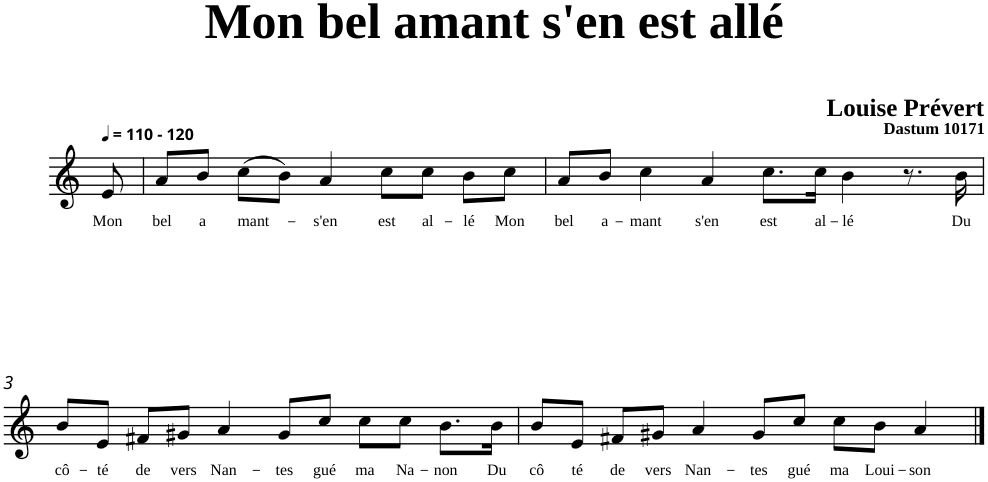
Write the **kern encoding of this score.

**kern	**text
*part1	*part1
*staff1	*staff1
*clefG2	*
*k[]	*
=	=
!LO:TX:a:B:t=- 120	!
!	!LO:LY:b
8e/	Mon
=1	=1
!	!LO:LY:b
8a/L	bel
!	!LO:LY:b
8b/J	a
!	!LO:LY:b
(>8cc\L	mant-
8b\J)	.
!	!LO:LY:b
4a/	-s'en
!	!LO:LY:b
8cc\L	est
!	!LO:LY:b
8cc\J	al-
!	!LO:LY:b
8b\L	-lé
!	!LO:LY:b
8cc\J	Mon
=2	=2
!	!LO:LY:b
8a/L	bel
!	!LO:LY:b
8b/J	a-
!	!LO:LY:b
4cc\	-mant
!	!LO:LY:b
4a/	s'en
!	!LO:LY:b
8.cc\L	est
!	!LO:LY:b
16cc\Jk	al-
!	!LO:LY:b
4b\	-lé
8.r	.
!	!LO:LY:b
16b\	Du
!!LO:LB:g=z
=3	=3
!	!LO:LY:b
8b/L	cô-
!	!LO:LY:b
8e/J	-té
!	!LO:LY:b
8f#X/L	de
!	!LO:LY:b
8g#X/J	vers
!	!LO:LY:b
4a/	Nan-
!	!LO:LY:b
8g#/L	-tes
!	!LO:LY:b
8cc/J	gué
!	!LO:LY:b
8cc\L	ma
!	!LO:LY:b
8cc\J	Na-
!	!LO:LY:b
8.b\L	-non
!	!LO:LY:b
16b\Jk	Du
=4	=4
!	!LO:LY:b
8b/L	cô
!	!LO:LY:b
8e/J	té
!	!LO:LY:b
8f#X/L	de
!	!LO:LY:b
8g#X/J	vers
!	!LO:LY:b
4a/	Nan-
!	!LO:LY:b
8g#/L	-tes
!	!LO:LY:b
8cc/J	gué
!	!LO:LY:b
8cc\L	ma
!	!LO:LY:b
8b\J	Loui-
!	!LO:LY:b
4a/	-son
==	==
*-	*-
